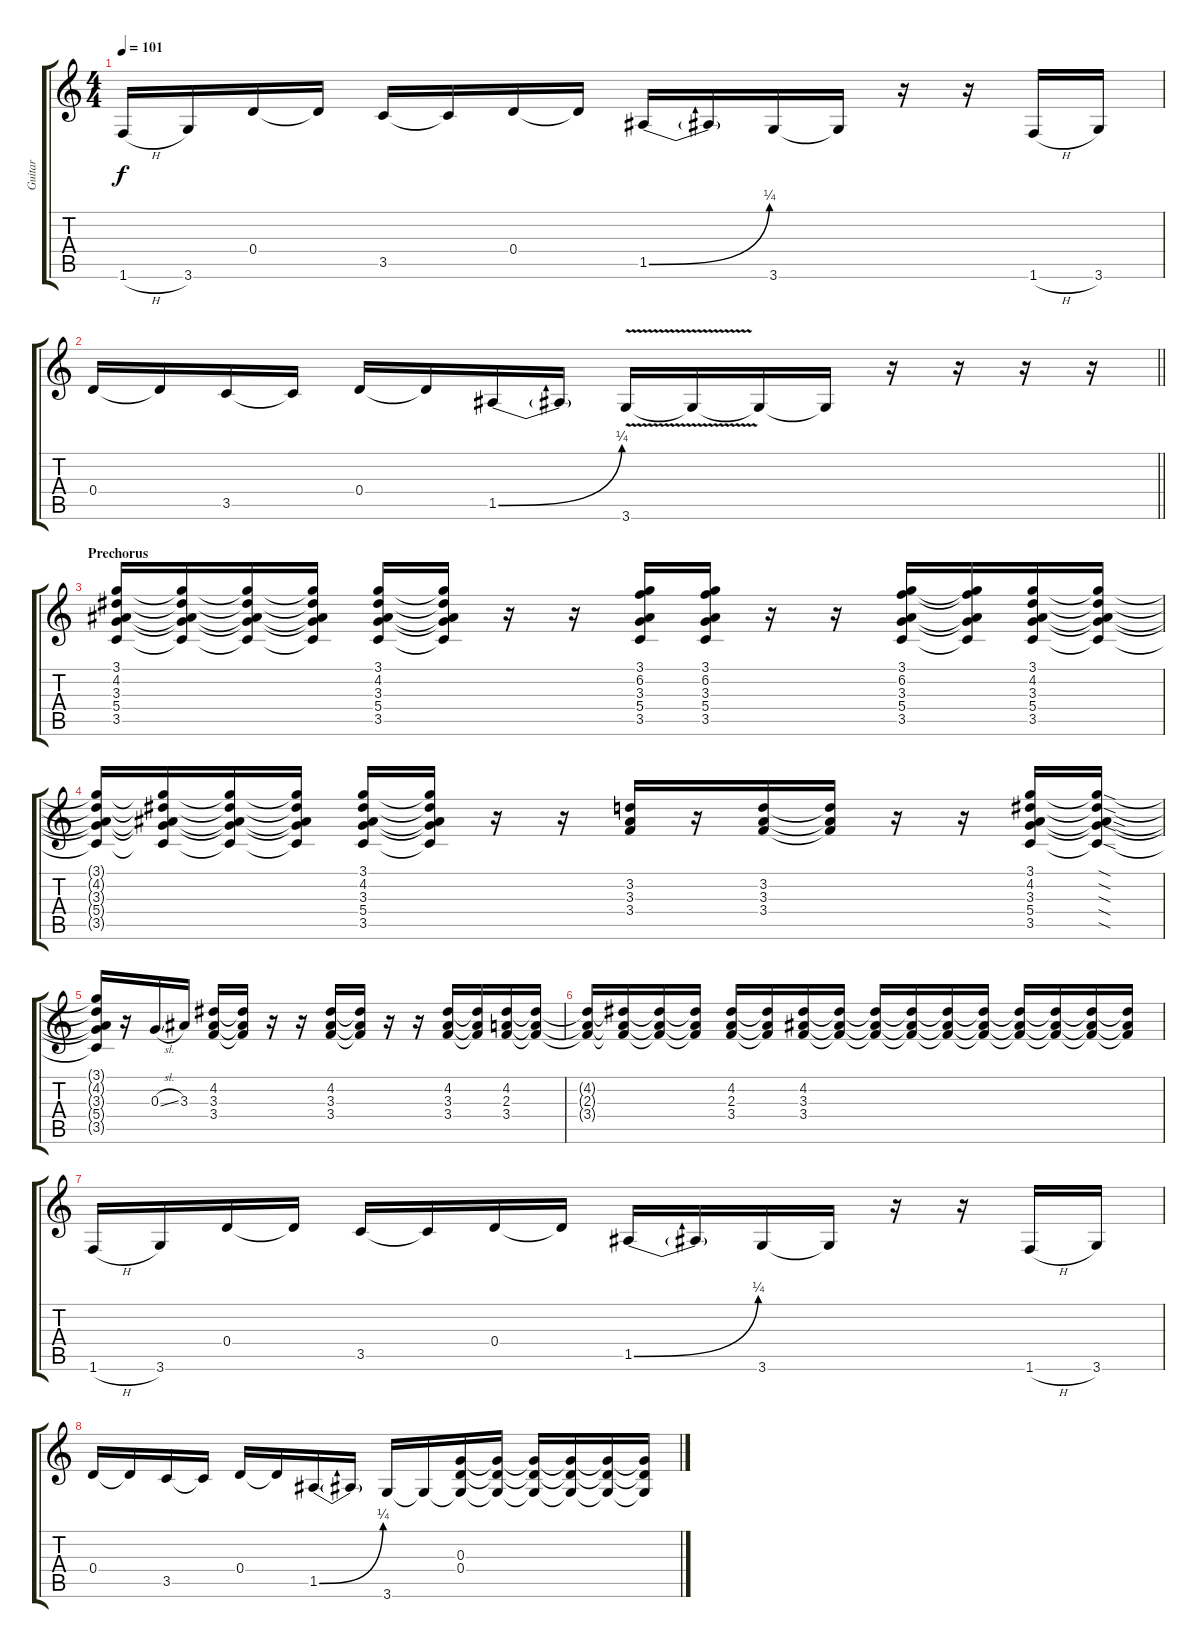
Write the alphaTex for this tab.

\track ("Guitar" "Guitar") {instrument overdrivenguitar}
\staff {score tabs}
\tuning (E4 B3 G3 D3 A2 E2) {hide}
\ts (4 4)
\tempo 101
\clef g2
\ks c
1.6{h}.16{dy f} 3.6.16 0.4.16 0.4{t}.16 3.5.16 3.5{t}.16 0.4.16 0.4{t}.16 1.5{be (bend 0 0 60 1)}.16 1.5{t}.16 3.6.16 3.6{t}.16 r.16 r.16 1.6{h}.16 3.6.16 |
\barLineRight lightlight
0.4.16 0.4{t}.16 3.5.16 3.5{t}.16 0.4.16 0.4{t}.16 1.5{be (bend 0 0 60 1)}.16 1.5{t}.16 3.6{v}.16 3.6{t}.16 3.6{t}.16 3.6{t}.16 r.16 r.16 r.16 r.16 |
\section ("" "Prechorus")
(3.1 4.2 3.3 5.4 3.5).16 (3.1{t} 4.2{t} 3.3{t} 5.4{t} 3.5{t}).16 (3.1{t} 4.2{t} 3.3{t} 5.4{t} 3.5{t}).16 (3.1{t} 4.2{t} 3.3{t} 5.4{t} 3.5{t}).16 (3.1 4.2 3.3 5.4 3.5).16 (3.1{t} 4.2{t} 3.3{t} 5.4{t} 3.5{t}).16 r.16 r.16 (3.1 6.2 3.3 5.4 3.5).16 (3.1 6.2 3.3 5.4 3.5).16 r.16 r.16 (3.1 6.2 3.3 5.4 3.5).16 (3.1{t} 6.2{t} 3.3{t} 5.4{t} 3.5{t}).16 (3.1 4.2 3.3 5.4 3.5).16 (3.1{t} 4.2{t} 3.3{t} 5.4{t} 3.5{t}).16 |
(3.1{t} 4.2{t} 3.3{t} 5.4{t} 3.5{t}).16 (3.1{t} 4.2{t} 3.3{t} 5.4{t} 3.5{t}).16 (3.1{t} 4.2{t} 3.3{t} 5.4{t} 3.5{t}).16 (3.1{t} 4.2{t} 3.3{t} 5.4{t} 3.5{t}).16 (3.1 4.2 3.3 5.4 3.5).16 (3.1{t} 4.2{t} 3.3{t} 5.4{t} 3.5{t}).16 r.16 r.16 (3.2 3.3 3.4).16 r.16 (3.2 3.3 3.4).16 (3.2{t} 3.3{t} 3.4{t}).16 r.16 r.16 (3.1 4.2 3.3 5.4 3.5).16 (3.1{sod t} 4.2{sod t} 3.3{sod t} 5.4{sod t} 3.5{sod t}).16 |
(3.1{t} 4.2{t} 3.3{t} 5.4{t} 3.5{t}).16 r.16 0.3{sl}.16 3.3.16 (4.2 3.3 3.4).16 (4.2{t} 3.3{t} 3.4{t}).16 r.16 r.16 (4.2 3.3 3.4).16 (4.2{t} 3.3{t} 3.4{t}).16 r.16 r.16 (4.2 3.3 3.4).16 (4.2{t} 3.3{t} 3.4{t}).16 (4.2 2.3 3.4).16 (4.2{t} 2.3{t} 3.4{t}).16 |
(4.2{t} 2.3{t} 3.4{t}).16 (4.2{t} 2.3{t} 3.4{t}).16 (4.2{t} 2.3{t} 3.4{t}).16 (4.2{t} 2.3{t} 3.4{t}).16 (4.2 2.3 3.4).16 (4.2{t} 2.3{t} 3.4{t}).16 (4.2 3.3 3.4).16 (4.2{t} 3.3{t} 3.4{t}).16 (4.2{t} 3.3{t} 3.4{t}).16 (4.2{t} 3.3{t} 3.4{t}).16 (4.2{t} 3.3{t} 3.4{t}).16 (4.2{t} 3.3{t} 3.4{t}).16 (4.2{t} 3.3{t} 3.4{t}).16 (4.2{t} 3.3{t} 3.4{t}).16 (4.2{t} 3.3{t} 3.4{t}).16 (4.2{t} 3.3{t} 3.4{t}).16 |
1.6{h}.16 3.6.16 0.4.16 0.4{t}.16 3.5.16 3.5{t}.16 0.4.16 0.4{t}.16 1.5{be (bend 0 0 60 1)}.16 1.5{t}.16 3.6.16 3.6{t}.16 r.16 r.16 1.6{h}.16 3.6.16 |
0.4.16 0.4{t}.16 3.5.16 3.5{t}.16 0.4.16 0.4{t}.16 1.5{be (bend 0 0 60 1)}.16 1.5{t}.16 3.6.16 3.6{t}.16 (0.3 0.4 3.6{t}).16 (0.3{t} 0.4{t} 3.6{t}).16 (0.3{t} 0.4{t} 3.6{t}).16 (0.3{t} 0.4{t} 3.6{t}).16 (0.3{t} 0.4{t} 3.6{t}).16 (0.3{t} 0.4{t} 3.6{t}).16
